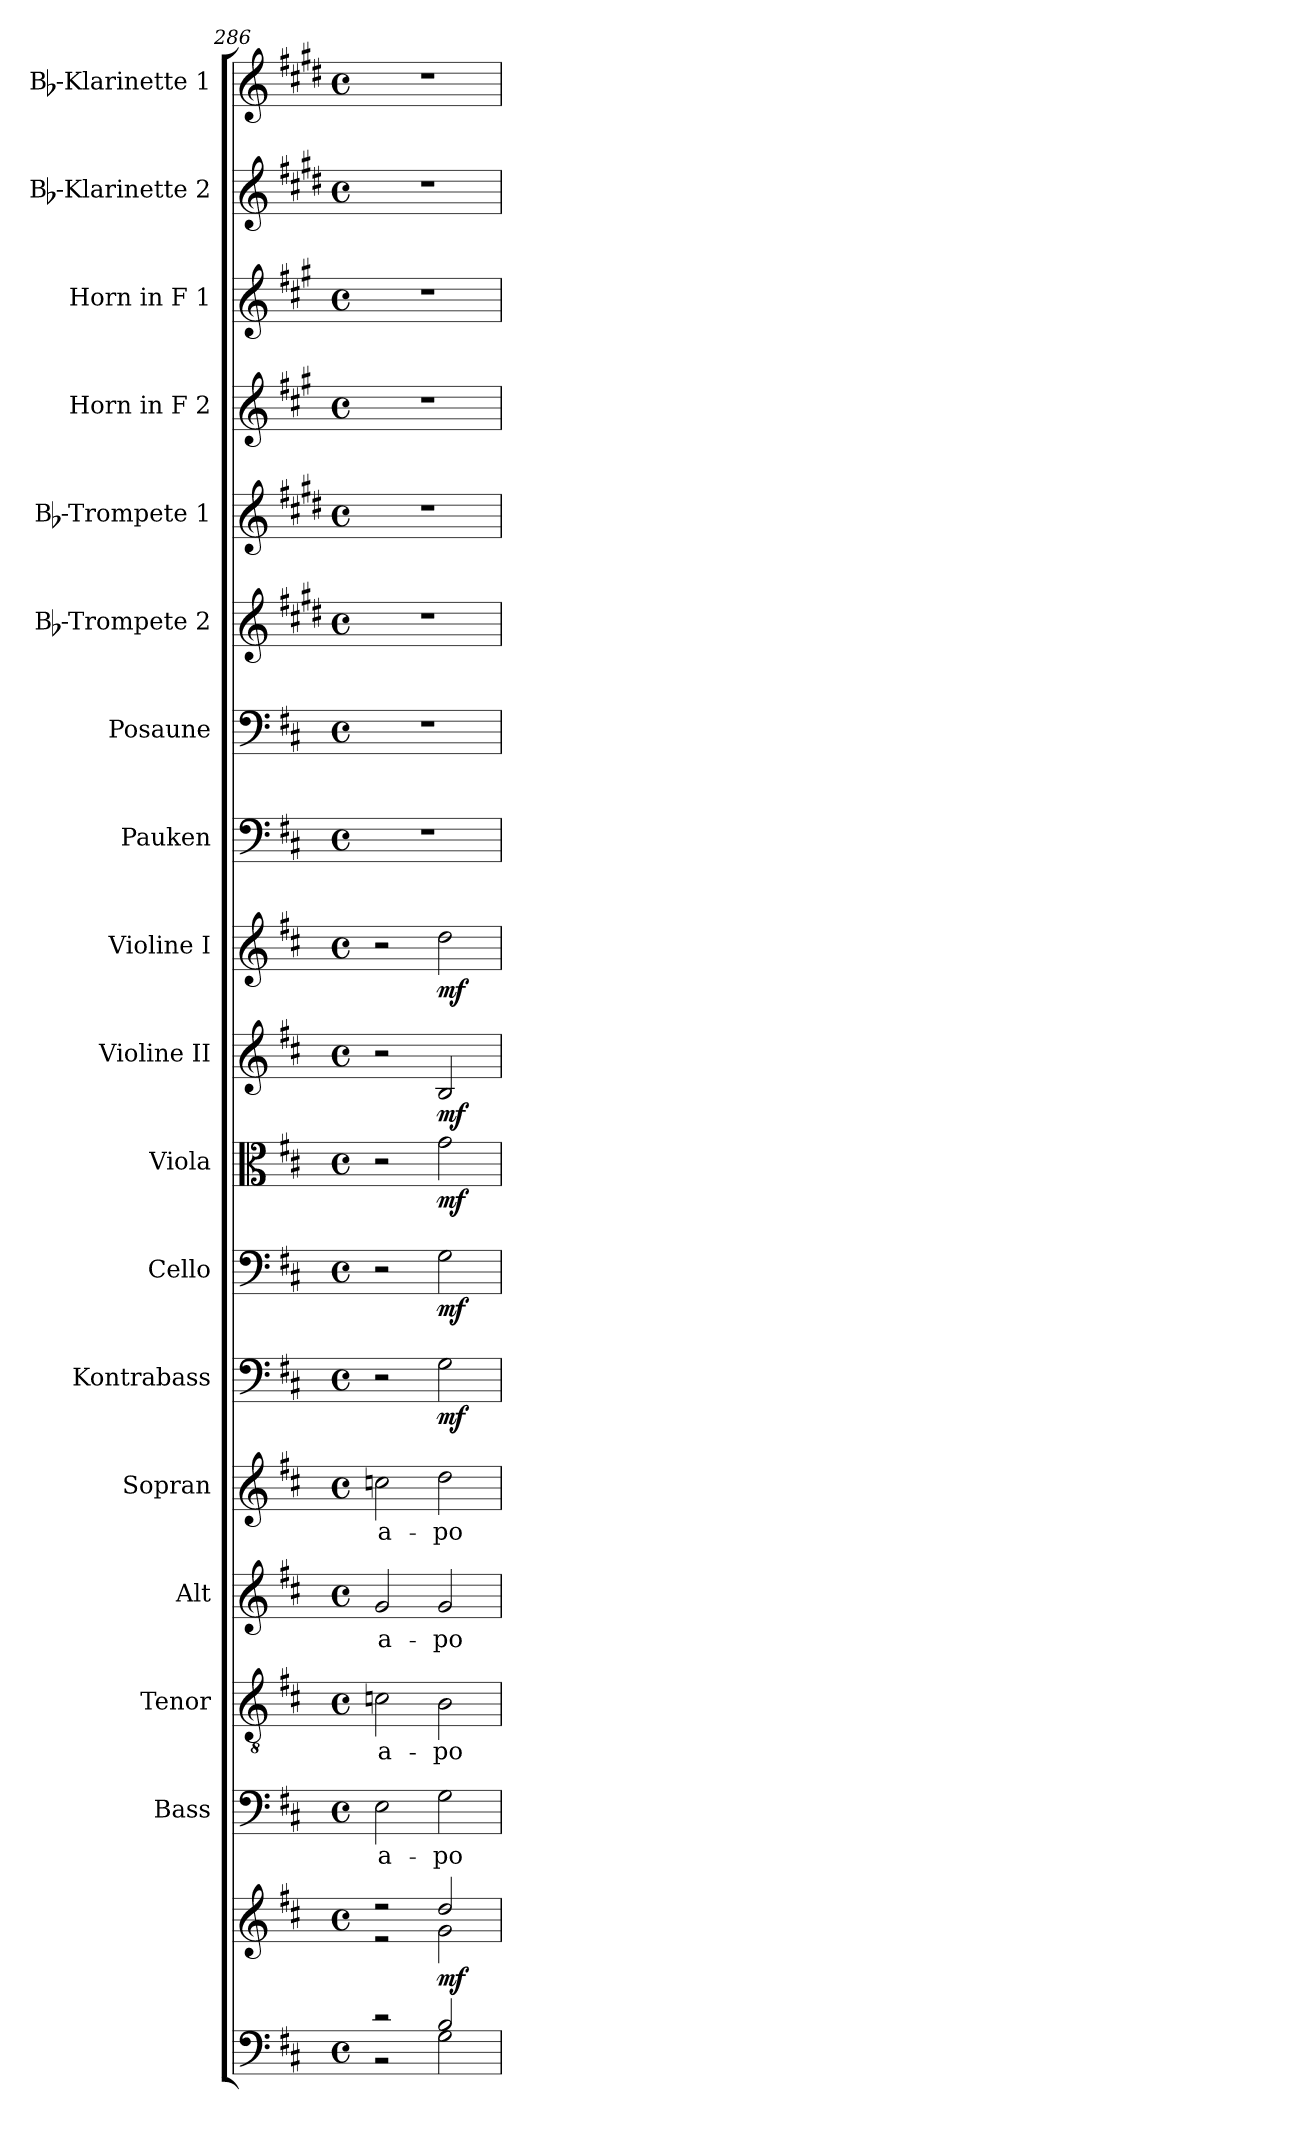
**kern	**kern	**dynam	**kern	**text	**kern	**text	**kern	**text	**kern	**text	**kern	**dynam	**kern	**dynam	**kern	**dynam	**kern	**dynam	**kern	**dynam	**kern	**kern	**kern	**kern	**kern	**kern	**kern	**kern
*part18	*part18	*part18	*part17	*part17	*part16	*part16	*part15	*part15	*part14	*part14	*part13	*part13	*part12	*part12	*part11	*part11	*part10	*part10	*part9	*part9	*part8	*part7	*part6	*part5	*part4	*part3	*part2	*part1
*staff19	*staff18	*staff18/19	*staff17	*staff17	*staff16	*staff16	*staff15	*staff15	*staff14	*staff14	*staff13	*staff13	*staff12	*staff12	*staff11	*staff11	*staff10	*staff10	*staff9	*staff9	*staff8	*staff7	*staff6	*staff5	*staff4	*staff3	*staff2	*staff1
*	*	*	*I"Bass	*	*I"Tenor	*	*I"Alt	*	*I"Sopran	*	*I"Kontrabass	*	*I"Cello	*	*I"Viola	*	*I"Violine II	*	*I"Violine I	*	*I"Pauken	*I"Posaune	*I"Bb-Trompete 2	*I"Bb-Trompete 1	*I"Horn in F 2	*I"Horn in F 1	*I"Bb-Klarinette 2	*I"Bb-Klarinette 1
*	*	*	*I'B.	*	*I'T.	*	*I'A.	*	*I'S.	*	*I'Kb.	*	*	*	*I'Vla.	*	*I'Vl. II	*	*I'Vl. I	*	*I'Pk.	*I'Pos.	*I'Bb Trp. 2	*I'Bb Trp. 1	*	*	*I'Bb Kl. 2	*I'Bb Kl. 1
*clefF4	*clefG2	*	*clefF4	*	*clefGv2	*	*clefG2	*	*clefG2	*	*clefF4	*	*clefF4	*	*clefC3	*	*clefG2	*	*clefG2	*	*clefF4	*clefF4	*clefG2	*clefG2	*clefG2	*clefG2	*clefG2	*clefG2
*	*	*	*	*	*	*	*	*	*	*	*ITrd7c12	*	*	*	*	*	*	*	*	*	*	*	*ITrd1c2	*ITrd1c2	*ITrd4c7	*ITrd4c7	*ITrd1c2	*ITrd1c2
*k[f#c#]	*k[f#c#]	*	*k[f#c#]	*	*k[f#c#]	*	*k[f#c#]	*	*k[f#c#]	*	*k[f#c#]	*	*k[f#c#]	*	*k[f#c#]	*	*k[f#c#]	*	*k[f#c#]	*	*k[f#c#]	*k[f#c#]	*k[f#c#]	*k[f#c#]	*k[f#c#]	*k[f#c#]	*k[f#c#]	*k[f#c#]
*D:	*D:	*	*D:	*	*D:	*	*D:	*	*D:	*	*D:	*	*D:	*	*D:	*	*D:	*	*D:	*	*D:	*D:	*D:	*D:	*D:	*D:	*D:	*D:
*M4/4	*M4/4	*	*M4/4	*	*M4/4	*	*M4/4	*	*M4/4	*	*M4/4	*	*M4/4	*	*M4/4	*	*M4/4	*	*M4/4	*	*M4/4	*M4/4	*M4/4	*M4/4	*M4/4	*M4/4	*M4/4	*M4/4
*met(c)	*met(c)	*	*met(c)	*	*met(c)	*	*met(c)	*	*met(c)	*	*met(c)	*	*met(c)	*	*met(c)	*	*met(c)	*	*met(c)	*	*met(c)	*met(c)	*met(c)	*met(c)	*met(c)	*met(c)	*met(c)	*met(c)
=286	=286	=286	=286	=286	=286	=286	=286	=286	=286	=286	=286	=286	=286	=286	=286	=286	=286	=286	=286	=286	=286	=286	=286	=286	=286	=286	=286	=286
*^	*^	*	*	*	*	*	*	*	*	*	*	*	*	*	*	*	*	*	*	*	*	*	*	*	*	*	*	*
!	!	!	!	!	!	!LO:LY:b	!	!LO:LY:b	!	!LO:LY:b	!	!LO:LY:b	!	!	!	!	!	!	!	!	!	!	!	!	!	!	!	!	!	!
2r	2r	2r	2r	.	2E\	a-	2cn\	a-	2g/	a-	2ccn\	a-	2r	.	2r	.	2r	.	2r	.	2r	.	1r	1r	1r	1r	1r	1r	1r	1r
!	!	!	!	!LO:DY:b	!	!LO:LY:b	!	!LO:LY:b	!	!LO:LY:b	!	!LO:LY:b	!	!LO:DY:b	!	!LO:DY:b	!	!LO:DY:b	!	!LO:DY:b	!	!LO:DY:b	!	!	!	!	!	!	!	!
2B/	2G\	2dd/	2g\	mf	2G\	-po-	2B\	-po-	2g/	-po-	2dd\	-po-	2GG\	mf	2G\	mf	2g\	mf	2B/	mf	2dd\	mf	.	.	.	.	.	.	.	.
*v	*v	*	*	*	*	*	*	*	*	*	*	*	*	*	*	*	*	*	*	*	*	*	*	*	*	*	*	*	*	*
*	*v	*v	*	*	*	*	*	*	*	*	*	*	*	*	*	*	*	*	*	*	*	*	*	*	*	*	*	*	*
=	=	=	=	=	=	=	=	=	=	=	=	=	=	=	=	=	=	=	=	=	=	=	=	=	=	=	=	=
*-	*-	*-	*-	*-	*-	*-	*-	*-	*-	*-	*-	*-	*-	*-	*-	*-	*-	*-	*-	*-	*-	*-	*-	*-	*-	*-	*-	*-
